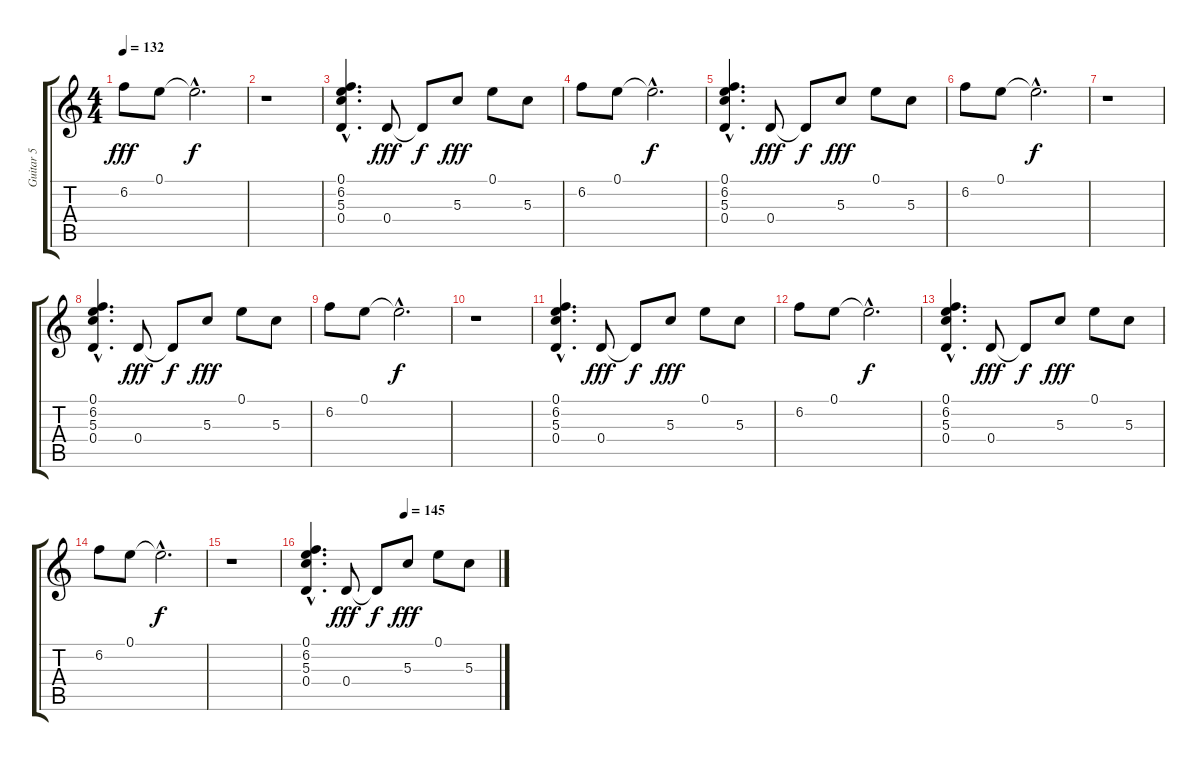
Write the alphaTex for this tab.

\track ("Guitar 5" "Guitar 5") {instrument electricguitarclean}
\staff {score tabs}
\tuning (E4 B3 G3 D3 A2 E2) {hide}
\ts (4 4)
\tempo 132
\clef g2
\ks c
6.2.8{dy fff} 0.1.8 0.1{hac t}.2{d dy f} |
r.1 |
(0.1{hac} 6.2{hac} 5.3{hac} 0.4{hac}).4{d} 0.4.8{dy fff} 0.4{t}.8{dy f} 5.3.8{dy fff} 0.1.8 5.3.8 |
6.2.8 0.1.8 0.1{hac t}.2{d dy f} |
(0.1{hac} 6.2{hac} 5.3{hac} 0.4{hac}).4{d} 0.4.8{dy fff} 0.4{t}.8{dy f} 5.3.8{dy fff} 0.1.8 5.3.8 |
6.2.8 0.1.8 0.1{hac t}.2{d dy f} |
r.1 |
(0.1{hac} 6.2{hac} 5.3{hac} 0.4{hac}).4{d} 0.4.8{dy fff} 0.4{t}.8{dy f} 5.3.8{dy fff} 0.1.8 5.3.8 |
6.2.8 0.1.8 0.1{hac t}.2{d dy f} |
r.1 |
(0.1{hac} 6.2{hac} 5.3{hac} 0.4{hac}).4{d} 0.4.8{dy fff} 0.4{t}.8{dy f} 5.3.8{dy fff} 0.1.8 5.3.8 |
6.2.8 0.1.8 0.1{hac t}.2{d dy f} |
(0.1{hac} 6.2{hac} 5.3{hac} 0.4{hac}).4{d} 0.4.8{dy fff} 0.4{t}.8{dy f} 5.3.8{dy fff} 0.1.8 5.3.8 |
6.2.8 0.1.8 0.1{hac t}.2{d dy f} |
r.1 |
\tempo (145 0.5)
(0.1{hac} 6.2{hac} 5.3{hac} 0.4{hac}).4{d} 0.4.8{dy fff} 0.4{t}.8{dy f} 5.3.8{dy fff} 0.1.8 5.3.8
